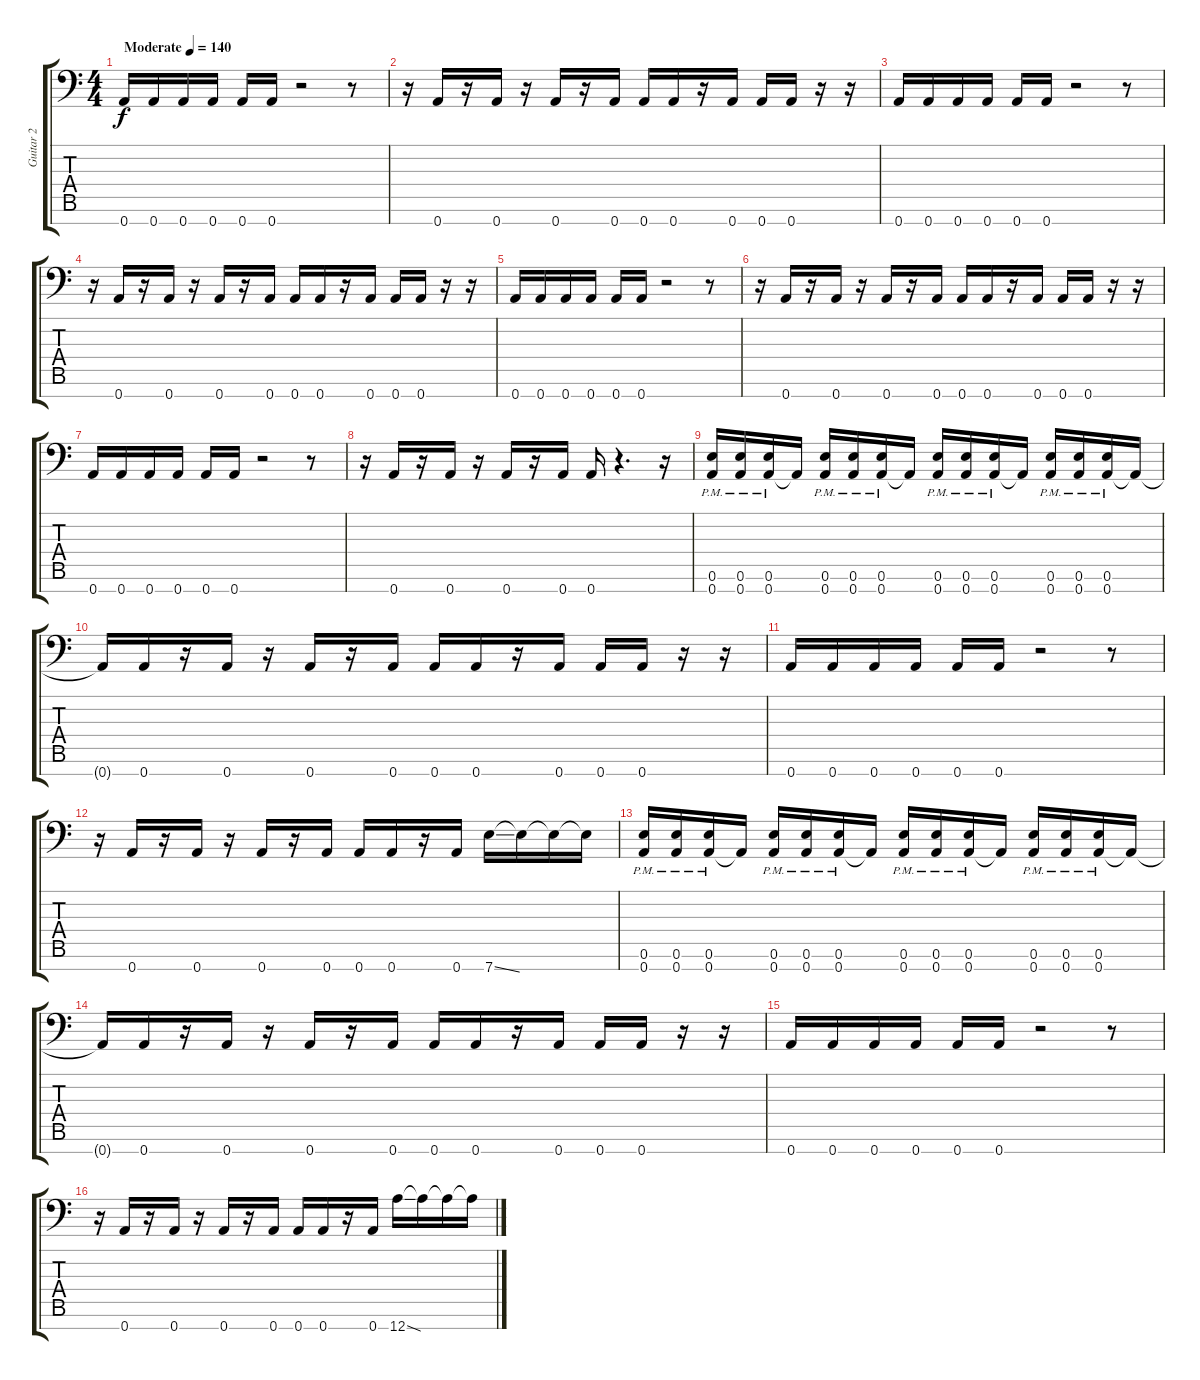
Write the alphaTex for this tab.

\track ("Guitar 2" "Guitar 2") {instrument distortionguitar}
\staff {score tabs}
\tuning (E4 B3 G3 D3 A2 E2 A1) {hide}
\ts (4 4)
\tempo (140 "Moderate")
\clef f4
\ks c
0.7.16{dy f instrument distortionguitar} 0.7.16 0.7.16 0.7.16 0.7.16 0.7.16 r.2 r.8 |
r.16 0.7.16 r.16 0.7.16 r.16 0.7.16 r.16 0.7.16 0.7.16 0.7.16 r.16 0.7.16 0.7.16 0.7.16 r.16 r.16 |
0.7.16 0.7.16 0.7.16 0.7.16 0.7.16 0.7.16 r.2 r.8 |
r.16 0.7.16 r.16 0.7.16 r.16 0.7.16 r.16 0.7.16 0.7.16 0.7.16 r.16 0.7.16 0.7.16 0.7.16 r.16 r.16 |
0.7.16 0.7.16 0.7.16 0.7.16 0.7.16 0.7.16 r.2 r.8 |
r.16 0.7.16 r.16 0.7.16 r.16 0.7.16 r.16 0.7.16 0.7.16 0.7.16 r.16 0.7.16 0.7.16 0.7.16 r.16 r.16 |
0.7.16 0.7.16 0.7.16 0.7.16 0.7.16 0.7.16 r.2 r.8 |
r.16 0.7.16 r.16 0.7.16 r.16 0.7.16 r.16 0.7.16 0.7.16 r.4{d} r.16 |
(0.6{pm} 0.7{pm}).16 (0.6{pm} 0.7{pm}).16 (0.6{pm} 0.7{pm}).16 0.7{t}.16 (0.6{pm} 0.7{pm}).16 (0.6{pm} 0.7{pm}).16 (0.6{pm} 0.7{pm}).16 0.7{t}.16 (0.6{pm} 0.7{pm}).16 (0.6{pm} 0.7{pm}).16 (0.6{pm} 0.7{pm}).16 0.7{t}.16 (0.6{pm} 0.7{pm}).16 (0.6{pm} 0.7{pm}).16 (0.6{pm} 0.7{pm}).16 0.7{t}.16 |
0.7{t}.16 0.7.16 r.16 0.7.16 r.16 0.7.16 r.16 0.7.16 0.7.16 0.7.16 r.16 0.7.16 0.7.16 0.7.16 r.16 r.16 |
0.7.16 0.7.16 0.7.16 0.7.16 0.7.16 0.7.16 r.2 r.8 |
r.16 0.7.16 r.16 0.7.16 r.16 0.7.16 r.16 0.7.16 0.7.16 0.7.16 r.16 0.7.16 7.7{ss}.16 7.7{t}.16 7.7{t}.16 7.7{t}.16 |
(0.6{pm} 0.7{pm}).16 (0.6{pm} 0.7{pm}).16 (0.6{pm} 0.7{pm}).16 0.7{t}.16 (0.6{pm} 0.7{pm}).16 (0.6{pm} 0.7{pm}).16 (0.6{pm} 0.7{pm}).16 0.7{t}.16 (0.6{pm} 0.7{pm}).16 (0.6{pm} 0.7{pm}).16 (0.6{pm} 0.7{pm}).16 0.7{t}.16 (0.6{pm} 0.7{pm}).16 (0.6{pm} 0.7{pm}).16 (0.6{pm} 0.7{pm}).16 0.7{t}.16 |
0.7{t}.16 0.7.16 r.16 0.7.16 r.16 0.7.16 r.16 0.7.16 0.7.16 0.7.16 r.16 0.7.16 0.7.16 0.7.16 r.16 r.16 |
0.7.16 0.7.16 0.7.16 0.7.16 0.7.16 0.7.16 r.2 r.8 |
r.16 0.7.16 r.16 0.7.16 r.16 0.7.16 r.16 0.7.16 0.7.16 0.7.16 r.16 0.7.16 12.7{ss}.16 12.7{t}.16 12.7{t}.16 12.7{t}.16
